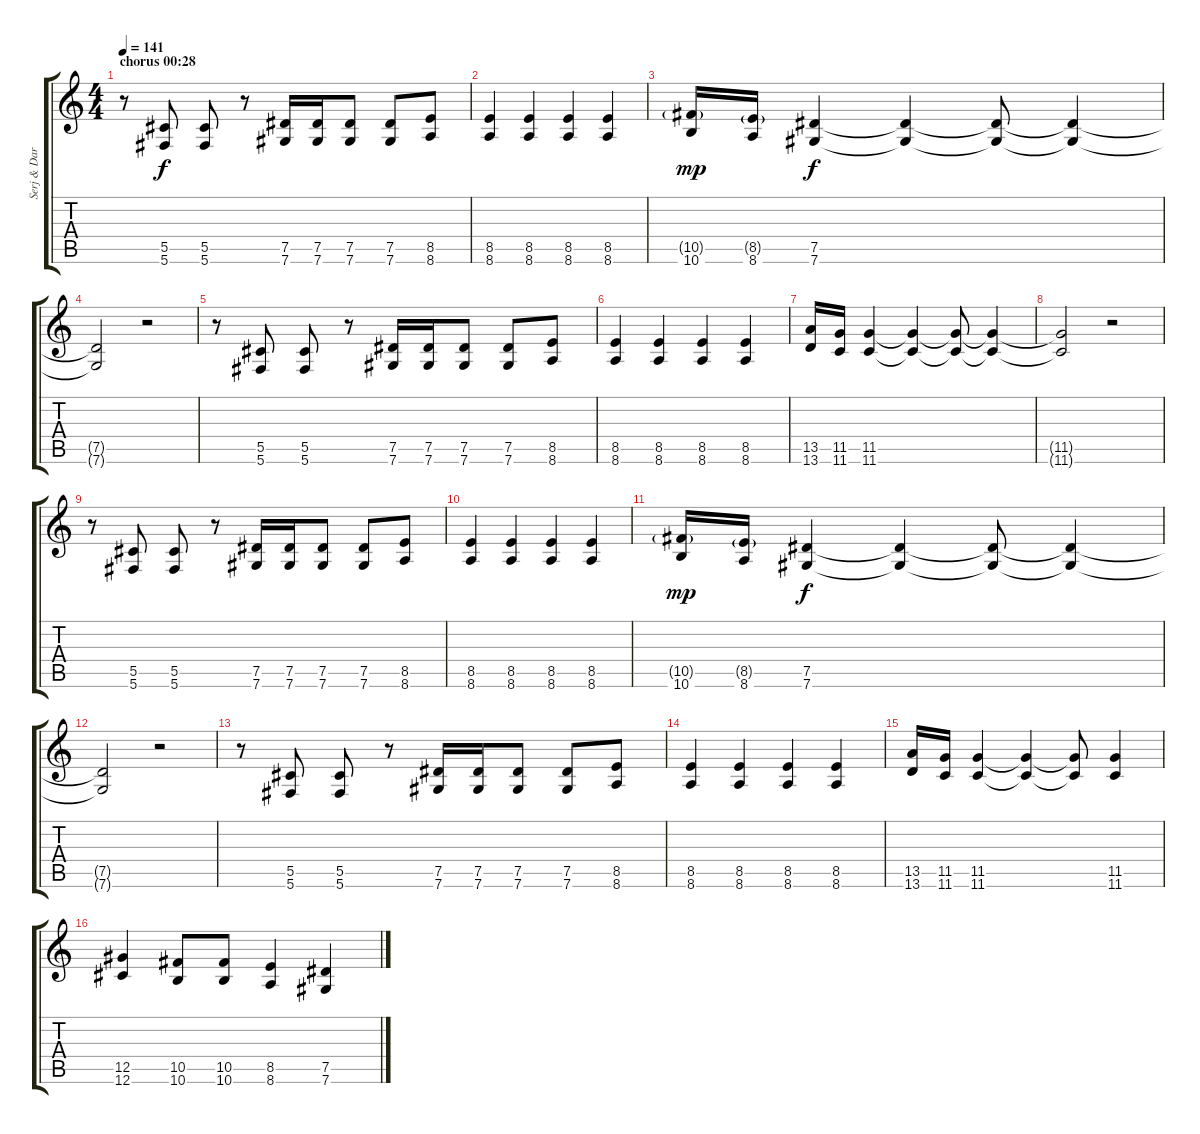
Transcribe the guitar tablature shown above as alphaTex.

\track ("Serj & Daron (Vocals)" "Serj & Dar") {instrument banjo}
\staff {score tabs}
\tuning (Eb4 Bb3 Gb3 Db3 Ab2 Db2) {hide}
\displaytranspose 12
\ts (4 4)
\section ("" "chorus 00:28")
\tempo 141
\clef g2
\ks c
r.8{dy f} (5.5 5.6).8 (5.5 5.6).8 r.8 (7.5 7.6).16 (7.5 7.6).16 (7.5 7.6).8 (7.5 7.6).8 (8.5 8.6).8 |
(8.5 8.6).4 (8.5 8.6).4 (8.5 8.6).4 (8.5 8.6).4 |
(10.5{g} 10.6).16{dy mp} (8.5{g} 8.6).16 (7.5 7.6).4{dy f} (7.5{t} 7.6{t}).4 (7.5{t} 7.6{t}).8 (7.5{t} 7.6{t}).4 |
(7.5{t} 7.6{t}).2 r.2 |
r.8 (5.5 5.6).8 (5.5 5.6).8 r.8 (7.5 7.6).16 (7.5 7.6).16 (7.5 7.6).8 (7.5 7.6).8 (8.5 8.6).8 |
(8.5 8.6).4 (8.5 8.6).4 (8.5 8.6).4 (8.5 8.6).4 |
(13.5 13.6).16 (11.5 11.6).16 (11.5 11.6).4 (11.5{t} 11.6{t}).4 (11.5{t} 11.6{t}).8 (11.5{t} 11.6{t}).4 |
(11.5{t} 11.6{t}).2 r.2 |
r.8 (5.5 5.6).8 (5.5 5.6).8 r.8 (7.5 7.6).16 (7.5 7.6).16 (7.5 7.6).8 (7.5 7.6).8 (8.5 8.6).8 |
(8.5 8.6).4 (8.5 8.6).4 (8.5 8.6).4 (8.5 8.6).4 |
(10.5{g} 10.6).16{dy mp} (8.5{g} 8.6).16 (7.5 7.6).4{dy f} (7.5{t} 7.6{t}).4 (7.5{t} 7.6{t}).8 (7.5{t} 7.6{t}).4 |
(7.5{t} 7.6{t}).2 r.2 |
r.8 (5.5 5.6).8 (5.5 5.6).8 r.8 (7.5 7.6).16 (7.5 7.6).16 (7.5 7.6).8 (7.5 7.6).8 (8.5 8.6).8 |
(8.5 8.6).4 (8.5 8.6).4 (8.5 8.6).4 (8.5 8.6).4 |
(13.5 13.6).16 (11.5 11.6).16 (11.5 11.6).4 (11.5{t} 11.6{t}).4 (11.5{t} 11.6{t}).8 (11.5 11.6).4 |
(12.5 12.6).4 (10.5 10.6).8 (10.5 10.6).8 (8.5 8.6).4 (7.5 7.6).4
